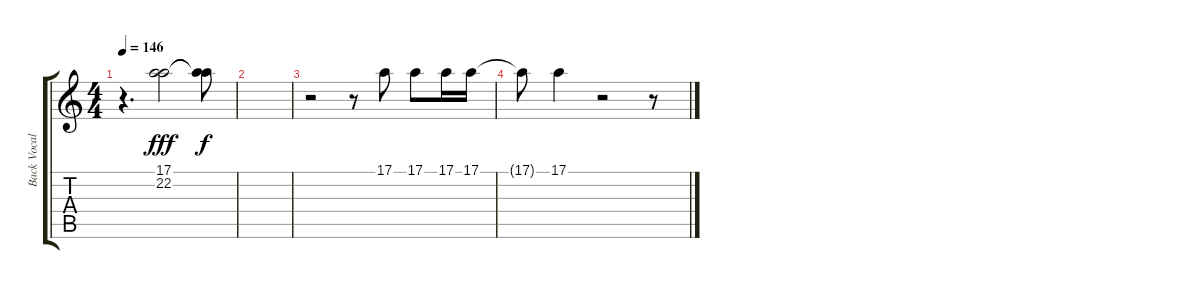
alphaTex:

\track ("Back Vocal" "Back Vocal") {instrument tenorsax}
\staff {score tabs}
\tuning (E4 B3 G3 D3 A2 E2) {hide}
\ts (4 4)
\tempo 146
\clef g2
\ks c
r.4{d dy f} (17.1 22.2).2{dy fff} (17.1{t} 22.2{t}).8{dy f} |
|
r.2 r.8 17.1.8 17.1.8 17.1.16 17.1.16 |
17.1{t}.8 17.1.4 r.2 r.8
